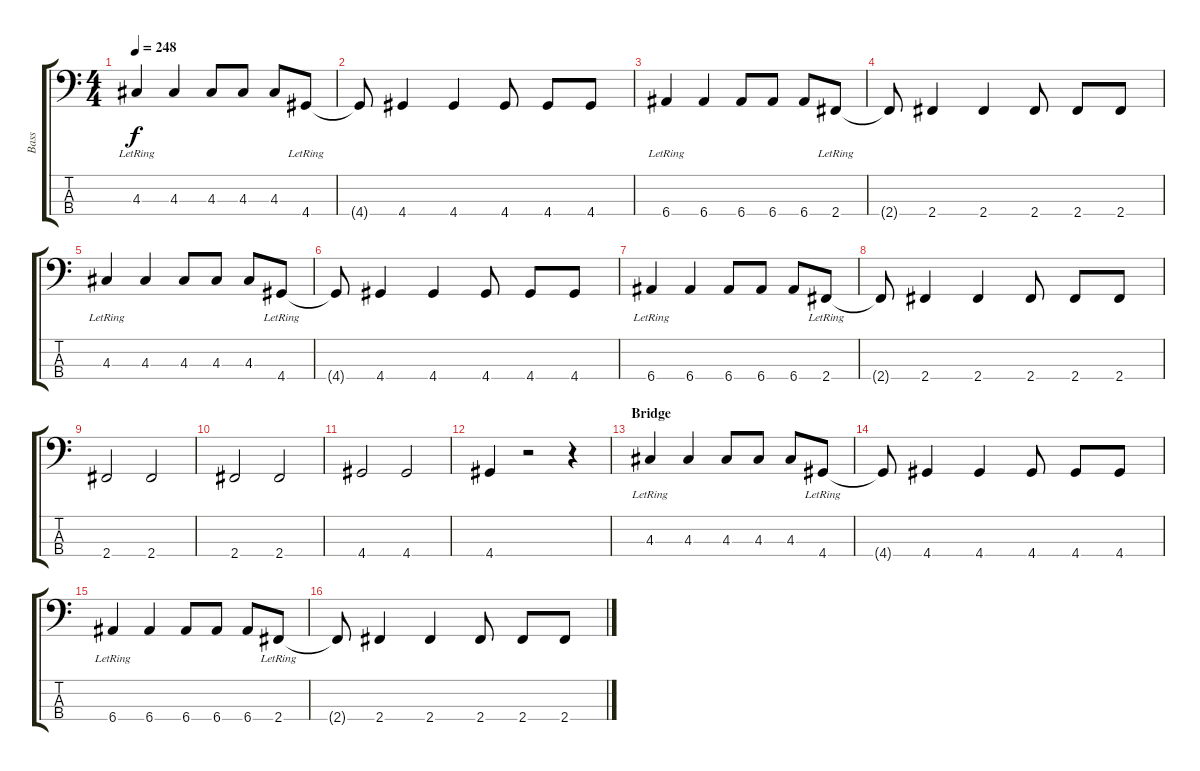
\track ("Bass" "Bass") {instrument electricbassfinger}
\staff {score tabs}
\tuning (G2 D2 A1 E1) {hide}
\ts (4 4)
\tempo 248
\clef f4
\ks c
4.3{lr}.4{dy f} 4.3.4 4.3.8 4.3.8 4.3.8 4.4{lr}.8 |
4.4{t}.8 4.4.4 4.4.4 4.4.8 4.4.8 4.4.8 |
6.4{lr}.4 6.4.4 6.4.8 6.4.8 6.4.8 2.4{lr}.8 |
2.4{t}.8 2.4.4 2.4.4 2.4.8 2.4.8 2.4.8 |
4.3{lr}.4 4.3.4 4.3.8 4.3.8 4.3.8 4.4{lr}.8 |
4.4{t}.8 4.4.4 4.4.4 4.4.8 4.4.8 4.4.8 |
6.4{lr}.4 6.4.4 6.4.8 6.4.8 6.4.8 2.4{lr}.8 |
2.4{t}.8 2.4.4 2.4.4 2.4.8 2.4.8 2.4.8 |
2.4.2 2.4.2 |
2.4.2 2.4.2 |
4.4.2 4.4.2 |
4.4.4 r.2 r.4 |
\section ("" "Bridge")
4.3{lr}.4 4.3.4 4.3.8 4.3.8 4.3.8 4.4{lr}.8 |
4.4{t}.8 4.4.4 4.4.4 4.4.8 4.4.8 4.4.8 |
6.4{lr}.4 6.4.4 6.4.8 6.4.8 6.4.8 2.4{lr}.8 |
2.4{t}.8 2.4.4 2.4.4 2.4.8 2.4.8 2.4.8
